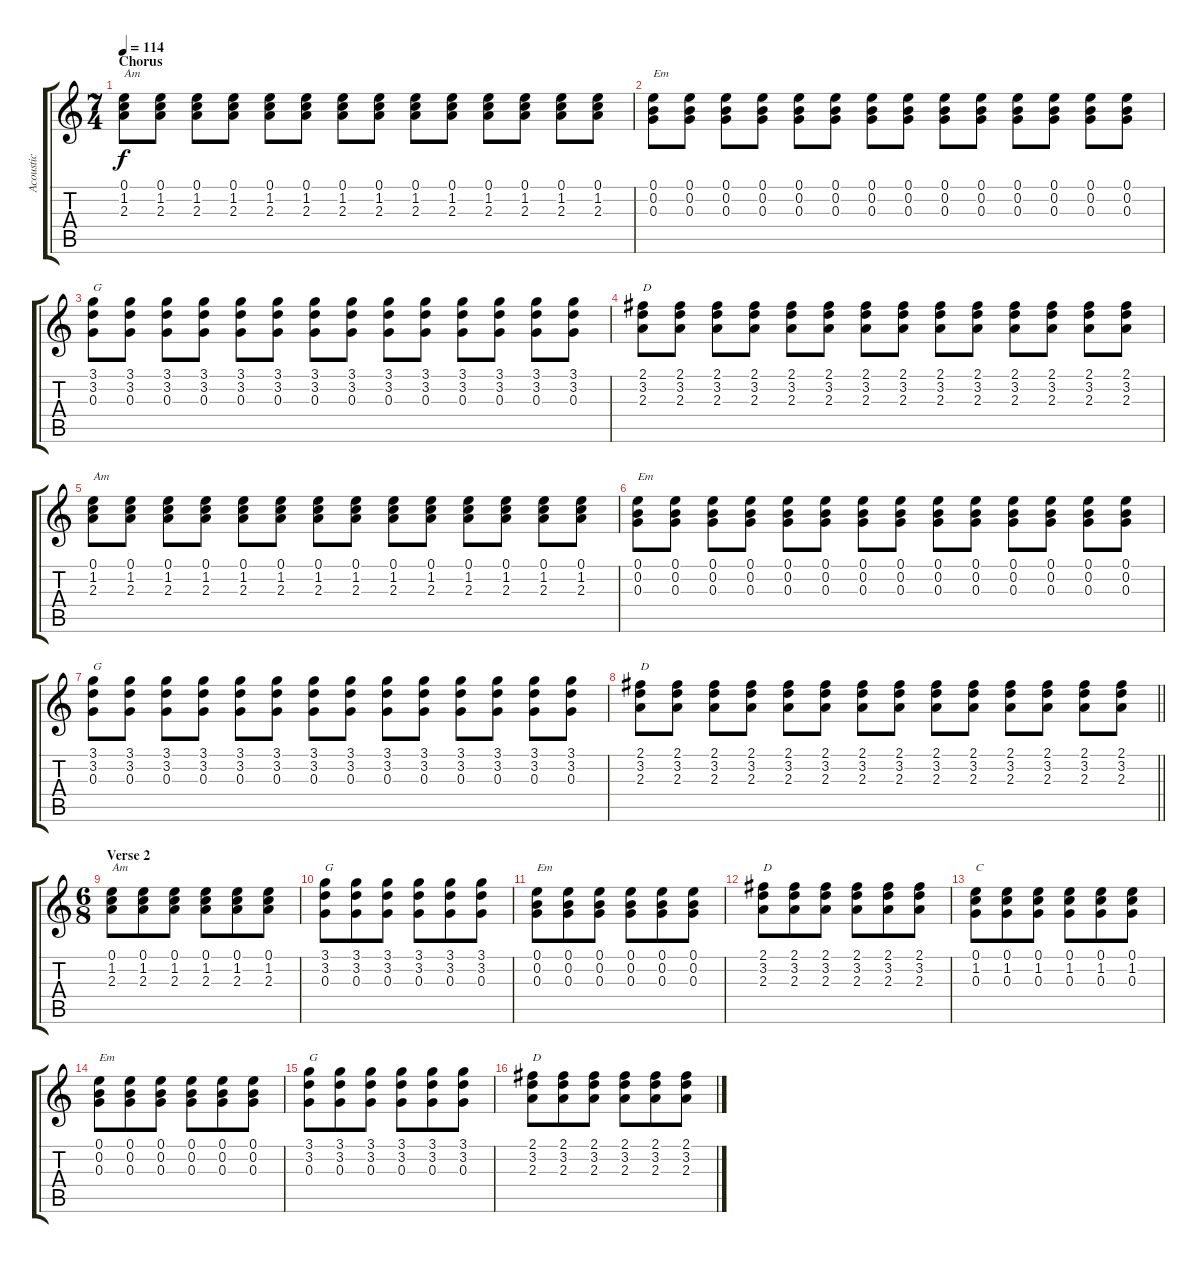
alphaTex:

\track ("Acoustic" "Acoustic") {instrument acousticguitarsteel}
\staff {score tabs}
\tuning (E4 B3 G3 D3 A2 E2) {hide}
\ts (7 4)
\section ("" "Chorus")
\tempo 114
\clef g2
\ks c
(0.1 1.2 2.3).8{txt "Am" dy f} (0.1 1.2 2.3).8 (0.1 1.2 2.3).8 (0.1 1.2 2.3).8 (0.1 1.2 2.3).8 (0.1 1.2 2.3).8 (0.1 1.2 2.3).8 (0.1 1.2 2.3).8 (0.1 1.2 2.3).8 (0.1 1.2 2.3).8 (0.1 1.2 2.3).8 (0.1 1.2 2.3).8 (0.1 1.2 2.3).8 (0.1 1.2 2.3).8 |
(0.1 0.2 0.3).8{txt "Em"} (0.1 0.2 0.3).8 (0.1 0.2 0.3).8 (0.1 0.2 0.3).8 (0.1 0.2 0.3).8 (0.1 0.2 0.3).8 (0.1 0.2 0.3).8 (0.1 0.2 0.3).8 (0.1 0.2 0.3).8 (0.1 0.2 0.3).8 (0.1 0.2 0.3).8 (0.1 0.2 0.3).8 (0.1 0.2 0.3).8 (0.1 0.2 0.3).8 |
(3.1 3.2 0.3).8{txt "G"} (3.1 3.2 0.3).8 (3.1 3.2 0.3).8 (3.1 3.2 0.3).8 (3.1 3.2 0.3).8 (3.1 3.2 0.3).8 (3.1 3.2 0.3).8 (3.1 3.2 0.3).8 (3.1 3.2 0.3).8 (3.1 3.2 0.3).8 (3.1 3.2 0.3).8 (3.1 3.2 0.3).8 (3.1 3.2 0.3).8 (3.1 3.2 0.3).8 |
(2.1 3.2 2.3).8{txt "D"} (2.1 3.2 2.3).8 (2.1 3.2 2.3).8 (2.1 3.2 2.3).8 (2.1 3.2 2.3).8 (2.1 3.2 2.3).8 (2.1 3.2 2.3).8 (2.1 3.2 2.3).8 (2.1 3.2 2.3).8 (2.1 3.2 2.3).8 (2.1 3.2 2.3).8 (2.1 3.2 2.3).8 (2.1 3.2 2.3).8 (2.1 3.2 2.3).8 |
(0.1 1.2 2.3).8{txt "Am"} (0.1 1.2 2.3).8 (0.1 1.2 2.3).8 (0.1 1.2 2.3).8 (0.1 1.2 2.3).8 (0.1 1.2 2.3).8 (0.1 1.2 2.3).8 (0.1 1.2 2.3).8 (0.1 1.2 2.3).8 (0.1 1.2 2.3).8 (0.1 1.2 2.3).8 (0.1 1.2 2.3).8 (0.1 1.2 2.3).8 (0.1 1.2 2.3).8 |
(0.1 0.2 0.3).8{txt "Em"} (0.1 0.2 0.3).8 (0.1 0.2 0.3).8 (0.1 0.2 0.3).8 (0.1 0.2 0.3).8 (0.1 0.2 0.3).8 (0.1 0.2 0.3).8 (0.1 0.2 0.3).8 (0.1 0.2 0.3).8 (0.1 0.2 0.3).8 (0.1 0.2 0.3).8 (0.1 0.2 0.3).8 (0.1 0.2 0.3).8 (0.1 0.2 0.3).8 |
(3.1 3.2 0.3).8{txt "G"} (3.1 3.2 0.3).8 (3.1 3.2 0.3).8 (3.1 3.2 0.3).8 (3.1 3.2 0.3).8 (3.1 3.2 0.3).8 (3.1 3.2 0.3).8 (3.1 3.2 0.3).8 (3.1 3.2 0.3).8 (3.1 3.2 0.3).8 (3.1 3.2 0.3).8 (3.1 3.2 0.3).8 (3.1 3.2 0.3).8 (3.1 3.2 0.3).8 |
\barLineRight lightlight
(2.1 3.2 2.3).8{txt "D"} (2.1 3.2 2.3).8 (2.1 3.2 2.3).8 (2.1 3.2 2.3).8 (2.1 3.2 2.3).8 (2.1 3.2 2.3).8 (2.1 3.2 2.3).8 (2.1 3.2 2.3).8 (2.1 3.2 2.3).8 (2.1 3.2 2.3).8 (2.1 3.2 2.3).8 (2.1 3.2 2.3).8 (2.1 3.2 2.3).8 (2.1 3.2 2.3).8 |
\ts (6 8)
\section ("" "Verse 2")
(0.1 1.2 2.3).8{txt "Am"} (0.1 1.2 2.3).8 (0.1 1.2 2.3).8 (0.1 1.2 2.3).8 (0.1 1.2 2.3).8 (0.1 1.2 2.3).8 |
(3.1 3.2 0.3).8{txt "G"} (3.1 3.2 0.3).8 (3.1 3.2 0.3).8 (3.1 3.2 0.3).8 (3.1 3.2 0.3).8 (3.1 3.2 0.3).8 |
(0.1 0.2 0.3).8{txt "Em"} (0.1 0.2 0.3).8 (0.1 0.2 0.3).8 (0.1 0.2 0.3).8 (0.1 0.2 0.3).8 (0.1 0.2 0.3).8 |
(2.1 3.2 2.3).8{txt "D"} (2.1 3.2 2.3).8 (2.1 3.2 2.3).8 (2.1 3.2 2.3).8 (2.1 3.2 2.3).8 (2.1 3.2 2.3).8 |
(0.1 1.2 0.3).8{txt "C"} (0.1 1.2 0.3).8 (0.1 1.2 0.3).8 (0.1 1.2 0.3).8 (0.1 1.2 0.3).8 (0.1 1.2 0.3).8 |
(0.1 0.2 0.3).8{txt "Em"} (0.1 0.2 0.3).8 (0.1 0.2 0.3).8 (0.1 0.2 0.3).8 (0.1 0.2 0.3).8 (0.1 0.2 0.3).8 |
(3.1 3.2 0.3).8{txt "G"} (3.1 3.2 0.3).8 (3.1 3.2 0.3).8 (3.1 3.2 0.3).8 (3.1 3.2 0.3).8 (3.1 3.2 0.3).8 |
(2.1 3.2 2.3).8{txt "D"} (2.1 3.2 2.3).8 (2.1 3.2 2.3).8 (2.1 3.2 2.3).8 (2.1 3.2 2.3).8 (2.1 3.2 2.3).8
